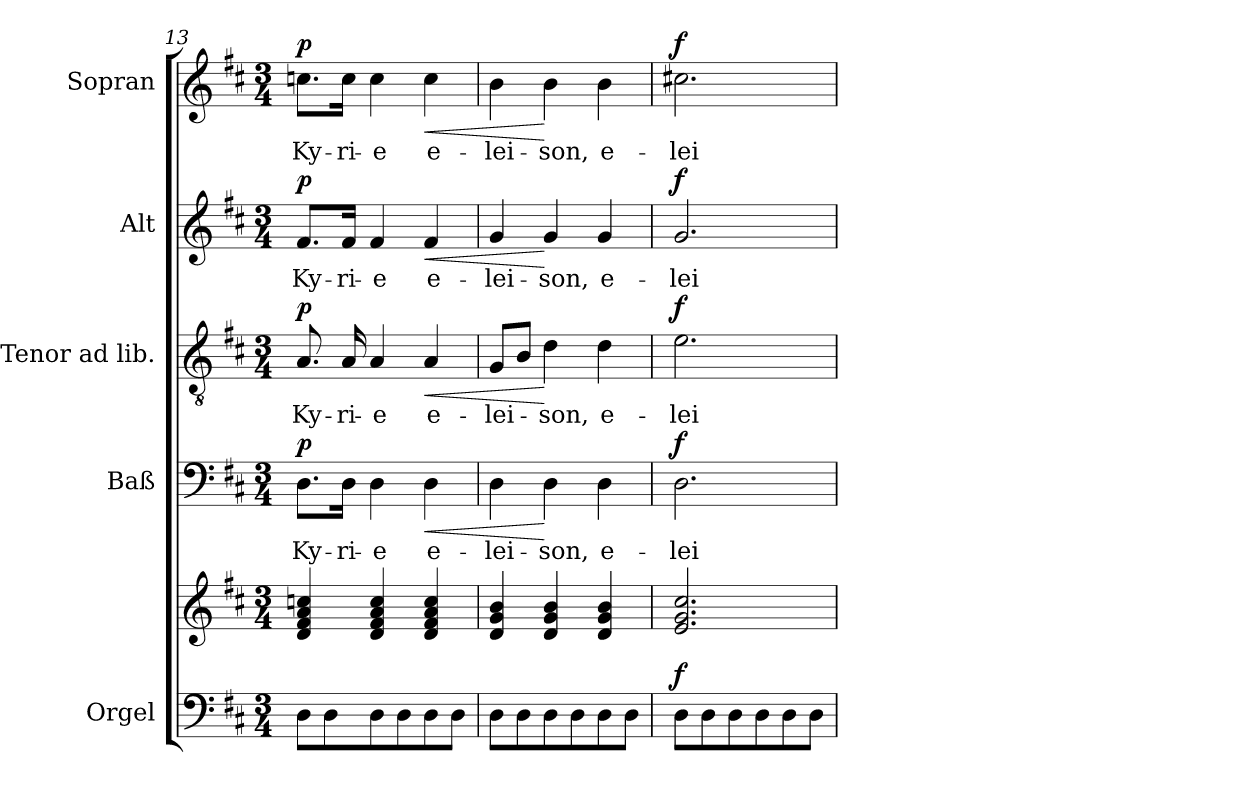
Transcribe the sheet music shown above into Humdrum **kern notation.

**kern	**kern	**dynam	**kern	**text	**dynam	**kern	**text	**dynam	**kern	**text	**dynam	**kern	**text	**dynam
*part5	*part5	*part5	*part4	*part4	*part4	*part3	*part3	*part3	*part2	*part2	*part2	*part1	*part1	*part1
*staff6	*staff5	*staff5/6	*staff4	*staff4	*staff4	*staff3	*staff3	*staff3	*staff2	*staff2	*staff2	*staff1	*staff1	*staff1
*I"Orgel	*	*	*I"Baß	*	*	*I"Tenor ad lib.	*	*	*I"Alt	*	*	*I"Sopran	*	*
!!LO:LB:g=z
*clefF4	*clefG2	*	*clefF4	*	*	*clefGv2	*	*	*clefG2	*	*	*clefG2	*	*
*k[f#c#]	*k[f#c#]	*	*k[f#c#]	*	*	*k[f#c#]	*	*	*k[f#c#]	*	*	*k[f#c#]	*	*
*D:	*D:	*	*D:	*	*	*D:	*	*	*D:	*	*	*D:	*	*
*M3/4	*M3/4	*	*M3/4	*	*	*M3/4	*	*	*M3/4	*	*	*M3/4	*	*
=13	=13	=13	=13	=13	=13	=13	=13	=13	=13	=13	=13	=13	=13	=13
!	!	!	!	!LO:LY:b	!LO:DY:a	!	!LO:LY:b	!LO:DY:a	!	!LO:LY:b	!LO:DY:a	!	!LO:LY:b	!LO:DY:a
8D\L	4d/ 4f#/ 4a/ 4ccn/	.	8.D\L	Ky-	p	8.A/	Ky-	p	8.f#/L	Ky-	p	8.ccn\L	Ky-	p
8D\	.	.	.	.	.	.	.	.	.	.	.	.	.	.
!	!	!	!	!LO:LY:b	!	!	!LO:LY:b	!	!	!LO:LY:b	!	!	!LO:LY:b	!
.	.	.	16D\Jk	-ri-	.	16A/	-ri-	.	16f#/Jk	-ri-	.	16cc\Jk	-ri-	.
!	!	!	!	!LO:LY:b	!	!	!LO:LY:b	!	!	!LO:LY:b	!	!	!LO:LY:b	!
8D\	4d/ 4f#/ 4a/ 4cc/	.	4D\	-e	.	4A/	-e	.	4f#/	-e	.	4cc\	-e	.
8D\	.	.	.	.	.	.	.	.	.	.	.	.	.	.
!	!	!	!	!LO:LY:b	!LO:HP:b	!	!LO:LY:b	!LO:HP:b	!	!LO:LY:b	!LO:HP:b	!	!LO:LY:b	!LO:HP:b
8D\	4d/ 4f#/ 4a/ 4cc/	.	4D\	e-	<	4A/	e-	<	4f#/	e-	<	4cc\	e-	<
8D\J	.	.	.	.	.	.	.	.	.	.	.	.	.	.
=14	=14	=14	=14	=14	=14	=14	=14	=14	=14	=14	=14	=14	=14	=14
!	!	!	!	!LO:LY:b	!	!	!LO:LY:b	!	!	!LO:LY:b	!	!	!LO:LY:b	!
8D\L	4d/ 4g/ 4b/	.	4D\	-lei-	.	8G/L	-lei-	.	4g/	-lei-	.	4b\	-lei-	.
8D\	.	.	.	.	.	8B/J	.	.	.	.	.	.	.	.
!	!	!	!	!LO:LY:b	!	!	!LO:LY:b	!	!	!LO:LY:b	!	!	!LO:LY:b	!
8D\	4d/ 4g/ 4b/	.	4D\	-son,	[	4d\	-son,	[	4g/	-son,	[	4b\	-son,	[
8D\	.	.	.	.	.	.	.	.	.	.	.	.	.	.
!	!	!	!	!LO:LY:b	!	!	!LO:LY:b	!	!	!LO:LY:b	!	!	!LO:LY:b	!
8D\	4d/ 4g/ 4b/	.	4D\	e-	.	4d\	e-	.	4g/	e-	.	4b\	e-	.
8D\J	.	.	.	.	.	.	.	.	.	.	.	.	.	.
=15	=15	=15	=15	=15	=15	=15	=15	=15	=15	=15	=15	=15	=15	=15
!	!	!LO:DY:a=2	!	!LO:LY:b	!LO:DY:a	!	!LO:LY:b	!LO:DY:a	!	!LO:LY:b	!LO:DY:a	!	!LO:LY:b	!LO:DY:a
8D\L	2.e/ 2.g/ 2.cc#/	f	2.D\	-lei-	f	2.e\	-lei-	f	2.g/	-lei-	f	2.cc#X\	-lei-	f
8D\	.	.	.	.	.	.	.	.	.	.	.	.	.	.
8D\	.	.	.	.	.	.	.	.	.	.	.	.	.	.
8D\	.	.	.	.	.	.	.	.	.	.	.	.	.	.
8D\	.	.	.	.	.	.	.	.	.	.	.	.	.	.
8D\J	.	.	.	.	.	.	.	.	.	.	.	.	.	.
=	=	=	=	=	=	=	=	=	=	=	=	=	=	=
*-	*-	*-	*-	*-	*-	*-	*-	*-	*-	*-	*-	*-	*-	*-
